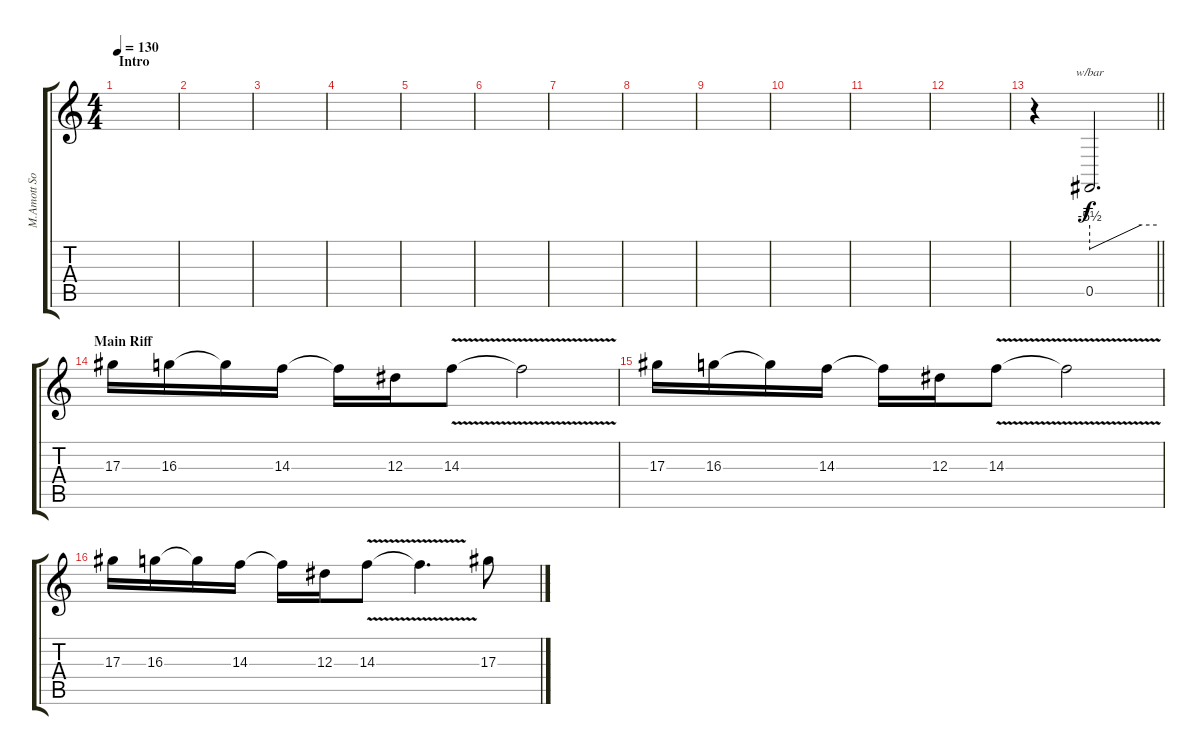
\track ("M.Amott Solo" "M.Amott So") {instrument distortionguitar}
\staff {score tabs}
\tuning (C4 G3 Eb3 Bb2 F2 C2) {hide}
\ts (4 4)
\section ("" "Intro")
\tempo 130
\clef g2
\ks c
|
|
|
|
|
|
|
|
|
|
|
|
\barLineRight lightlight
r.4 0.5.2{d tbe (custom default 0 -22 46 0 60 0)} |
\section ("" "Main Riff")
17.3.16 16.3.16 16.3{t}.16 14.3.16 14.3{t}.16 12.3.16 14.3{v}.8 14.3{t}.2 |
17.3.16 16.3.16 16.3{t}.16 14.3.16 14.3{t}.16 12.3.16 14.3{v}.8 14.3{t}.2 |
17.3.16 16.3.16 16.3{t}.16 14.3.16 14.3{t}.16 12.3.16 14.3{v}.8 14.3{t}.4{d} 17.3.8
